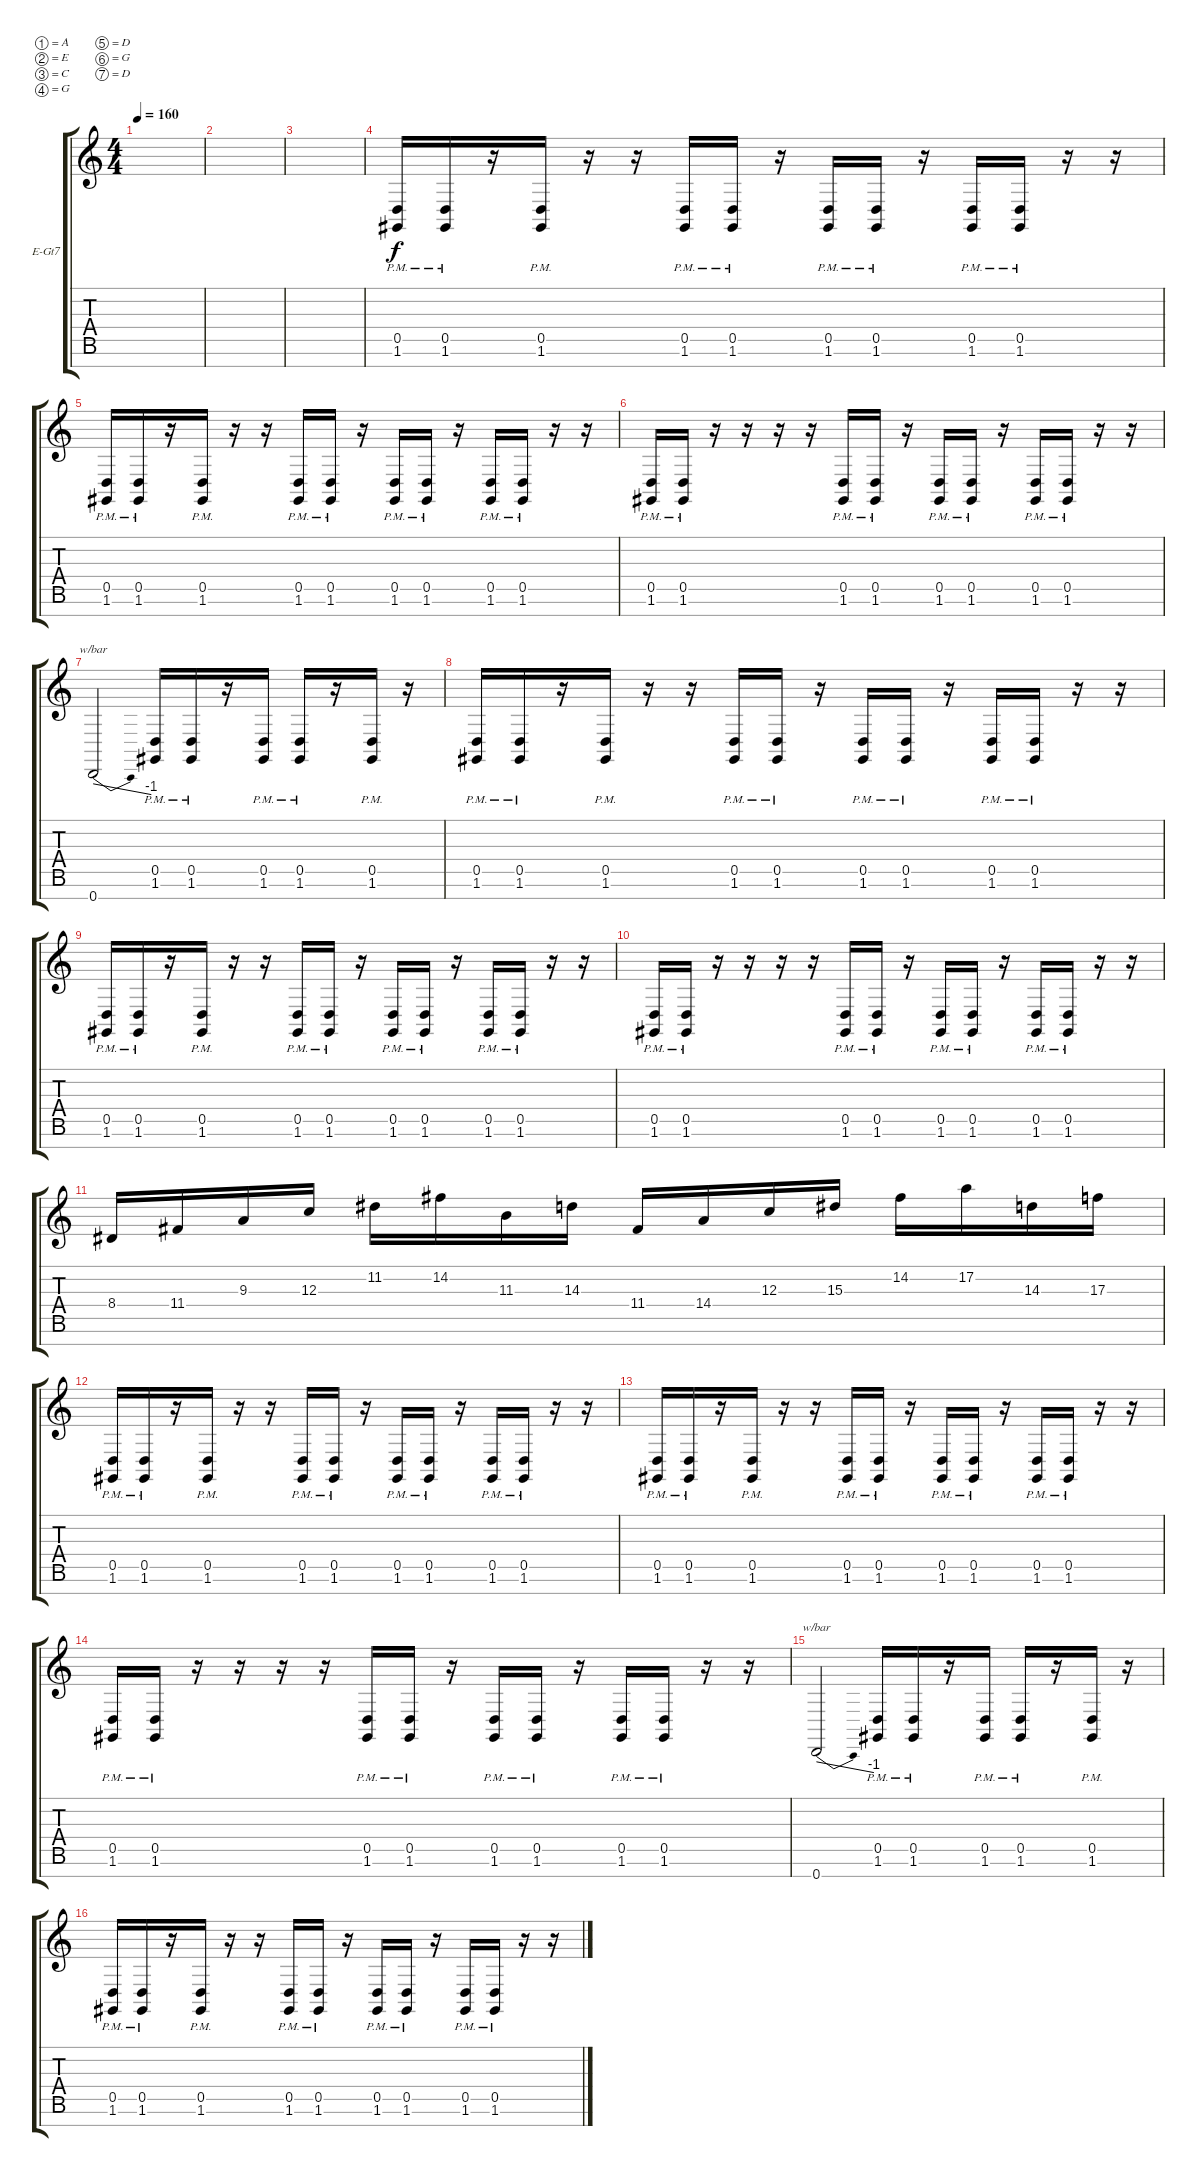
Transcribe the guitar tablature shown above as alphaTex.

\defaultSystemsLayout 4
\bracketExtendMode groupsimilarinstruments
\firstSystemTrackNameOrientation horizontal
\otherSystemsTrackNameOrientation horizontal
\track ("Electric Guitar" "E-Gt7") {instrument distortionguitar}
\staff {score tabs}
\tuning (A3 E3 C3 G2 D2 G1 D1)
\ts (4 4)
\tempo 160
\clef g2
\ks c
|
|
|
(1.6{pm} 0.5{pm}).16 (1.6{pm} 0.5{pm}).16 r.16 (1.6{pm} 0.5{pm}).16 r.16 r.16 (1.6{pm} 0.5{pm}).16 (1.6{pm} 0.5{pm}).16 r.16 (1.6{pm} 0.5{pm}).16 (1.6{pm} 0.5{pm}).16 r.16 (1.6{pm} 0.5{pm}).16 (1.6{pm} 0.5{pm}).16 r.16 r.16 |
(1.6{pm} 0.5{pm}).16 (1.6{pm} 0.5{pm}).16 r.16 (1.6{pm} 0.5{pm}).16 r.16 r.16 (1.6{pm} 0.5{pm}).16 (1.6{pm} 0.5{pm}).16 r.16 (1.6{pm} 0.5{pm}).16 (1.6{pm} 0.5{pm}).16 r.16 (1.6{pm} 0.5{pm}).16 (1.6{pm} 0.5{pm}).16 r.16 r.16 |
(1.6{pm} 0.5{pm}).16 (1.6{pm} 0.5{pm}).16 r.16 r.16 r.16 r.16 (1.6{pm} 0.5{pm}).16 (1.6{pm} 0.5{pm}).16 r.16 (1.6{pm} 0.5{pm}).16 (1.6{pm} 0.5{pm}).16 r.16 (1.6{pm} 0.5{pm}).16 (1.6{pm} 0.5{pm}).16 r.16 r.16 |
0.7.2{tbe (dive default 0 0 60 -4)} (1.6{pm} 0.5{pm}).16 (1.6{pm} 0.5{pm}).16 r.16 (1.6{pm} 0.5{pm}).16 (1.6{pm} 0.5{pm}).16 r.16 (1.6{pm} 0.5{pm}).16 r.16 |
(1.6{pm} 0.5{pm}).16 (1.6{pm} 0.5{pm}).16 r.16 (1.6{pm} 0.5{pm}).16 r.16 r.16 (1.6{pm} 0.5{pm}).16 (1.6{pm} 0.5{pm}).16 r.16 (1.6{pm} 0.5{pm}).16 (1.6{pm} 0.5{pm}).16 r.16 (1.6{pm} 0.5{pm}).16 (1.6{pm} 0.5{pm}).16 r.16 r.16 |
(1.6{pm} 0.5{pm}).16 (1.6{pm} 0.5{pm}).16 r.16 (1.6{pm} 0.5{pm}).16 r.16 r.16 (1.6{pm} 0.5{pm}).16 (1.6{pm} 0.5{pm}).16 r.16 (1.6{pm} 0.5{pm}).16 (1.6{pm} 0.5{pm}).16 r.16 (1.6{pm} 0.5{pm}).16 (1.6{pm} 0.5{pm}).16 r.16 r.16 |
(1.6{pm} 0.5{pm}).16 (1.6{pm} 0.5{pm}).16 r.16 r.16 r.16 r.16 (1.6{pm} 0.5{pm}).16 (1.6{pm} 0.5{pm}).16 r.16 (1.6{pm} 0.5{pm}).16 (1.6{pm} 0.5{pm}).16 r.16 (1.6{pm} 0.5{pm}).16 (1.6{pm} 0.5{pm}).16 r.16 r.16 |
8.4.16 11.4.16 9.3.16 12.3.16 11.2.16 14.2.16 11.3.16 14.3.16 11.4.16 14.4.16 12.3.16 15.3.16 14.2.16 17.2.16 14.3.16 17.3.16 |
(0.5{pm} 1.6{pm}).16 (0.5{pm} 1.6{pm}).16 r.16 (1.6{pm} 0.5{pm}).16 r.16 r.16 (1.6{pm} 0.5{pm}).16 (1.6{pm} 0.5{pm}).16 r.16 (1.6{pm} 0.5{pm}).16 (1.6{pm} 0.5{pm}).16 r.16 (1.6{pm} 0.5{pm}).16 (1.6{pm} 0.5{pm}).16 r.16 r.16 |
(1.6{pm} 0.5{pm}).16 (1.6{pm} 0.5{pm}).16 r.16 (1.6{pm} 0.5{pm}).16 r.16 r.16 (1.6{pm} 0.5{pm}).16 (1.6{pm} 0.5{pm}).16 r.16 (1.6{pm} 0.5{pm}).16 (1.6{pm} 0.5{pm}).16 r.16 (1.6{pm} 0.5{pm}).16 (1.6{pm} 0.5{pm}).16 r.16 r.16 |
(1.6{pm} 0.5{pm}).16 (1.6{pm} 0.5{pm}).16 r.16 r.16 r.16 r.16 (1.6{pm} 0.5{pm}).16 (1.6{pm} 0.5{pm}).16 r.16 (1.6{pm} 0.5{pm}).16 (1.6{pm} 0.5{pm}).16 r.16 (1.6{pm} 0.5{pm}).16 (1.6{pm} 0.5{pm}).16 r.16 r.16 |
0.7.2{tbe (dive default 0 0 60 -4)} (1.6{pm} 0.5{pm}).16 (1.6{pm} 0.5{pm}).16 r.16 (1.6{pm} 0.5{pm}).16 (1.6{pm} 0.5{pm}).16 r.16 (1.6{pm} 0.5{pm}).16 r.16 |
(1.6{pm} 0.5{pm}).16 (1.6{pm} 0.5{pm}).16 r.16 (1.6{pm} 0.5{pm}).16 r.16 r.16 (1.6{pm} 0.5{pm}).16 (1.6{pm} 0.5{pm}).16 r.16 (1.6{pm} 0.5{pm}).16 (1.6{pm} 0.5{pm}).16 r.16 (1.6{pm} 0.5{pm}).16 (1.6{pm} 0.5{pm}).16 r.16 r.16
